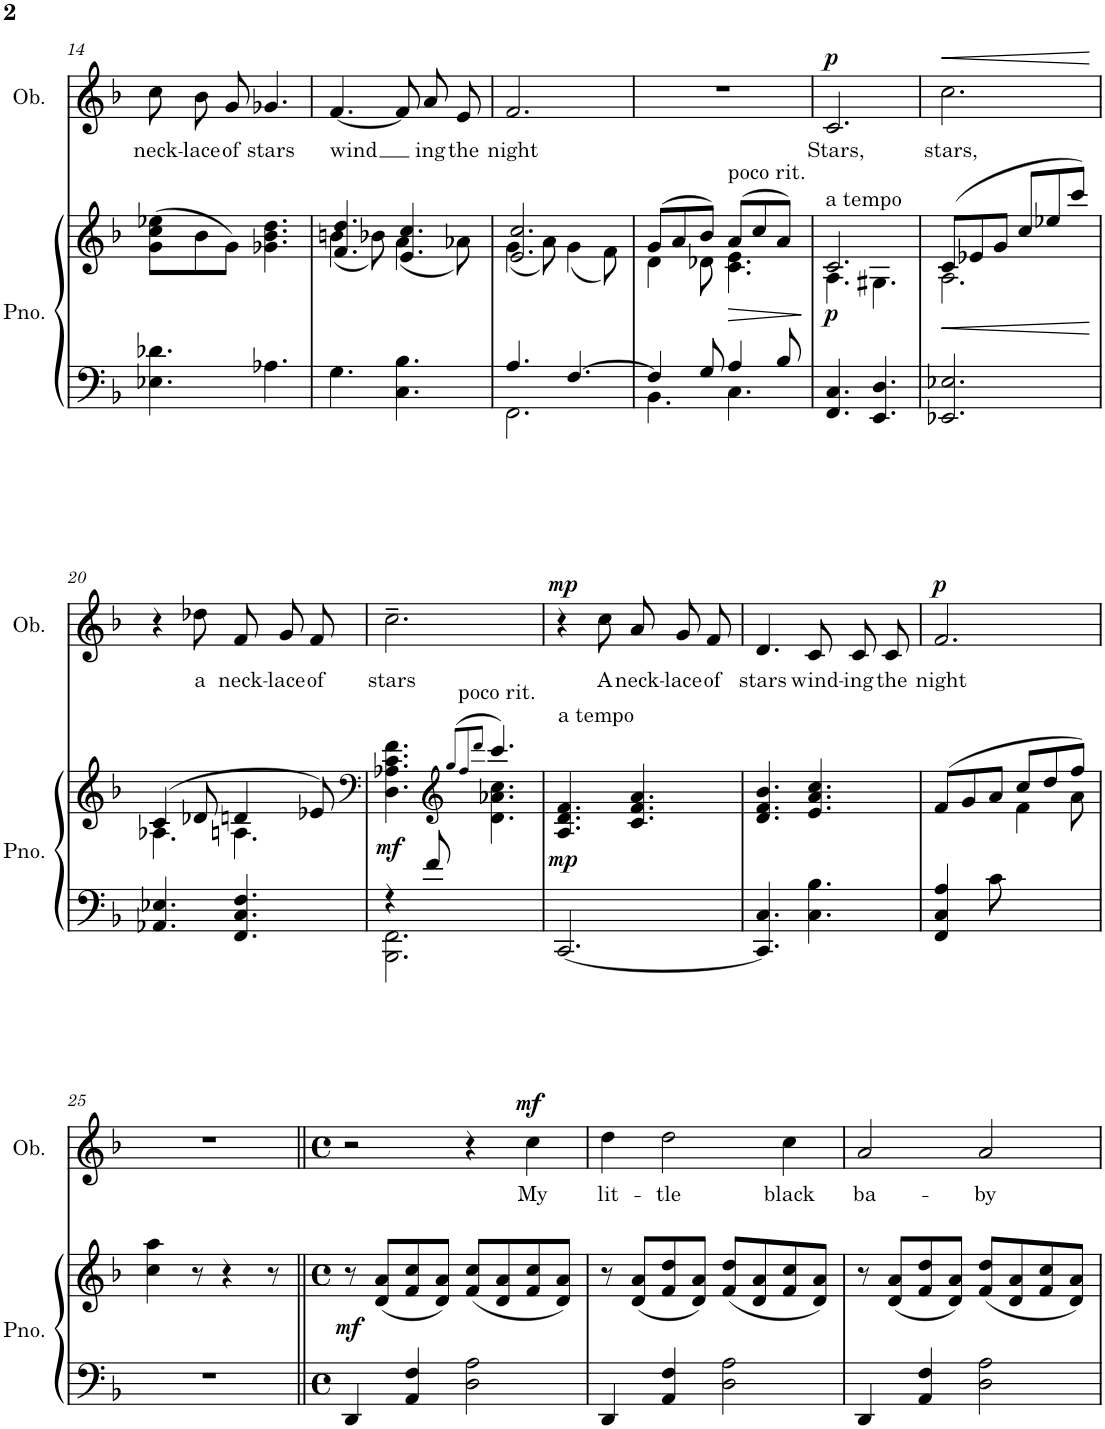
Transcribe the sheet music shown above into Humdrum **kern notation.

**kern	**kern	**dynam	**kern	**text	**dynam
*part2	*part2	*part2	*part1	*part1	*part1
*staff3	*staff2	*staff2/3	*staff1	*staff1	*staff1
*I"Piano	*	*	*I"Oboe	*	*
*I'Pno.	*	*	*I'Ob.	*	*
!!LO:PB:g=z
*clefF4	*clefG2	*	*clefG2	*	*
*k[b-]	*k[b-]	*	*k[b-]	*	*
*M6/8	*M6/8	*	*M6/8	*	*
=14	=14	=14	=14	=14	=14
!	!	!	!	!LO:LY:b	!
4.E-X\ 4.d-X\	(8g\ 8cc\ 8ee-X\L	.	8cc/L	neck-	.
!	!	!	!	!LO:LY:b	!
.	8b-\	.	8b-/	-lace	.
!	!	!	!	!LO:LY:b	!
.	8g\J)	.	8g/J	of	.
!	!	!	!	!LO:LY:b	!
4.A-X\	4.g-X\ 4.b-\ 4.dd\	.	4.g-X/	stars	.
=15	=15	=15	=15	=15	=15
*	*^	*	*	*	*
!	!	!	!	!	!LO:LY:b	!
4.G\	4.f/ 4.dd/	(4bn\	.	[4.f/	wind	.
.	.	8b-X\)	.	.	.	.
4.C\ 4.B-\	4.e/ 4.cc/	(4a\	.	8f/L]	.	.
!	!	!	!	!	!LO:LY:b	!
.	.	.	.	8a/	ing	.
!	!	!	!	!	!LO:LY:b	!
.	.	8a-X\)	.	8e/J	the	.
=16	=16	=16	=16	=16	=16	=16
*^	*	*	*	*	*	*
!	!	!	!	!	!	!LO:LY:b	!
4.A/	2.FF\	2.e/ 2.cc/	(4g\	.	2.f/	night	.
.	.	.	8a\)	.	.	.	.
[4.F/	.	.	(4g\	.	.	.	.
.	.	.	8f\)	.	.	.	.
=17	=17	=17	=17	=17	=17	=17	=17
4F/]	4.BB-\	(8g/L	4d\	.	2.r	.	.
.	.	8a/	.	.	.	.	.
8G/	.	8b-/J)	8d-X\	.	.	.	.
!	!	!LO:TX:a:t=poco rit.	!	!	!	!	!
!	!	!	!	!LO:HP:b	!	!	!
4A/	4.C\	(8a/L	4.c\ 4.e\	>	.	.	.
.	.	8cc/	.	.	.	.	.
8B-/	.	8a/J)	.	.	.	.	.
*v	*v	*	*	*	*	*	*
*	*v	*v	*	*	*	*
.	.	]	.	.	.
=18	=18	=18	=18	=18	=18
*	*^	*	*	*	*
!	!LO:TX:a:t=a tempo	!	!	!	!	!
!	!	!	!LO:DY:b	!	!LO:LY:b	!LO:DY:a
4.FF/ 4.C/	2.c/	4.A\	p	2.c/	Stars,	p
4.EE/ 4.D/	.	4.G#X\	.	.	.	.
=19	=19	=19	=19	=19	=19	=19
!	!	!	!LO:HP:b	!	!LO:LY:b	!LO:HP:b
2.EE-X/ 2.E-X/	(8c/L	2.A\	<	2.cc\	stars,	<
.	8e-X/	.	.	.	.	.
.	8g/J	.	.	.	.	.
.	8cc/L	.	.	.	.	.
.	8ee-X/	.	.	.	.	.
.	8ccc/J)	.	.	.	.	.
*	*v	*v	*	*	*	*
.	.	[	.	.	[
!!LO:LB:g=z
=20	=20	=20	=20	=20	=20
*	*^	*	*	*	*
4.AA-X/ 4.E-X/	(4c/	4.A-X\	.	4r	.	.
!	!	!	!	!	!LO:LY:b	!
.	8d-X/	.	.	8dd-X\	a	.
!	!	!	!	!	!LO:LY:b	!
4.FF/ 4.C/ 4.F/	4dn/	4.An\	.	8f/L	neck-	.
!	!	!	!	!	!LO:LY:b	!
.	.	.	.	8g/	-lace	.
!	!	!	!	!	!LO:LY:b	!
.	8e-X/)	.	.	8f/J	of	.
=21	=21	=21	=21	=21	=21	=21
*	*clefF4	*	*	*	*	*
*^	*	*	*	*	*	*
!	!	!	!	!LO:DY:b	!	!LO:LY:b	!
4r	2.BBB-\ 2.FF\	4.D\ 4.A-X\ 4.c\ 4.f\	4.ryy	mf	2.cc~\	stars	.
8f/	.	.	.	.	.	.	.
.	.	(>8qgg/L	.	.	.	.	.
.	.	8qff/)	.	.	.	.	.
.	.	8qddd/J	.	.	.	.	.
*	*	*clefG2	*	*	*	*	*
!	!	!LO:TX:a:t=poco rit.	!	!	!	!	!
4.ryy	.	4.ccc/	4.d\ 4.a-X\ 4.cc\	.	.	.	.
*v	*v	*	*	*	*	*	*
=22	=22	=22	=22	=22	=22	=22
!	!LO:TX:a:t=a tempo	!	!	!	!	!
!	!	!	!LO:DY:b	!	!	!LO:DY:a
*	*v	*v	*	*	*	*
[2.CC/	4.A/ 4.d/ 4.f/	mp	4r	.	mp
!	!	!	!	!LO:LY:b	!
.	.	.	8cc\	A	.
!	!	!	!	!LO:LY:b	!
.	4.c/ 4.f/ 4.a/	.	8a/L	neck-	.
!	!	!	!	!LO:LY:b	!
.	.	.	8g/	-lace	.
!	!	!	!	!LO:LY:b	!
.	.	.	8f/J	of	.
=23	=23	=23	=23	=23	=23
!	!	!	!	!LO:LY:b	!
4.CC/] 4.C/	4.d/ 4.f/ 4.b-/	.	4.d/	stars	.
!	!	!	!	!LO:LY:b	!
4.C\ 4.B-\	4.e/ 4.a/ 4.cc/	.	8c/L	wind-	.
!	!	!	!	!LO:LY:b	!
.	.	.	8c/	-ing	.
!	!	!	!	!LO:LY:b	!
.	.	.	8c/J	the	.
=24	=24	=24	=24	=24	=24
*	*^	*	*	*	*
!	!	!	!	!	!LO:LY:b	!LO:DY:a
4FF/ 4C/ 4A/	(>8f/L	4.ryy	.	2.f/	night	p
.	8g/	.	.	.	.	.
8c\	8a/J	.	.	.	.	.
4.ryy	8cc/L	4f\	.	.	.	.
.	8dd/	.	.	.	.	.
.	8ff/J)	8a\	.	.	.	.
*	*v	*v	*	*	*	*
!!LO:LB:g=z
=25	=25	=25	=25	=25	=25
2.r	4cc\ 4aa\	.	2.r	.	.
.	8r	.	.	.	.
.	4r	.	.	.	.
.	8r	.	.	.	.
=26||	=26||	=26||	=26||	=26||	=26||
*M4/4	*M4/4	*	*M4/4	*	*
*met(c)	*met(c)	*	*met(c)	*	*
!	!	!LO:DY:b	!	!	!
4DD/	8r	mf	2r	.	.
.	(8d/ 8a/L	.	.	.	.
4AA/ 4F/	8f/ 8cc/	.	.	.	.
.	8d/ 8a/J)	.	.	.	.
2D\ 2A\	(8f/ 8cc/L	.	4r	.	.
.	8d/ 8a/	.	.	.	.
!	!	!	!	!LO:LY:b	!LO:DY:a
.	8f/ 8cc/	.	4cc\	My	mf
.	8d/ 8a/J)	.	.	.	.
=27	=27	=27	=27	=27	=27
!	!	!	!	!LO:LY:b	!
4DD/	8r	.	4dd\	lit-	.
.	(8d/ 8a/L	.	.	.	.
!	!	!	!	!LO:LY:b	!
4AA/ 4F/	8f/ 8dd/	.	2dd\	-tle	.
.	8d/ 8a/J)	.	.	.	.
2D\ 2A\	(8f/ 8dd/L	.	.	.	.
.	8d/ 8a/	.	.	.	.
!	!	!	!	!LO:LY:b	!
.	8f/ 8cc/	.	4cc\	black	.
.	8d/ 8a/J)	.	.	.	.
=28	=28	=28	=28	=28	=28
!	!	!	!	!LO:LY:b	!
4DD/	8r	.	2a/	ba-	.
.	(8d/ 8a/L	.	.	.	.
4AA/ 4F/	8f/ 8dd/	.	.	.	.
.	8d/ 8a/J)	.	.	.	.
!	!	!	!	!LO:LY:b	!
2D\ 2A\	(8f/ 8dd/L	.	2a/	-by	.
.	8d/ 8a/	.	.	.	.
.	8f/ 8cc/	.	.	.	.
.	8d/ 8a/J)	.	.	.	.
=	=	=	=	=	=
*-	*-	*-	*-	*-	*-
